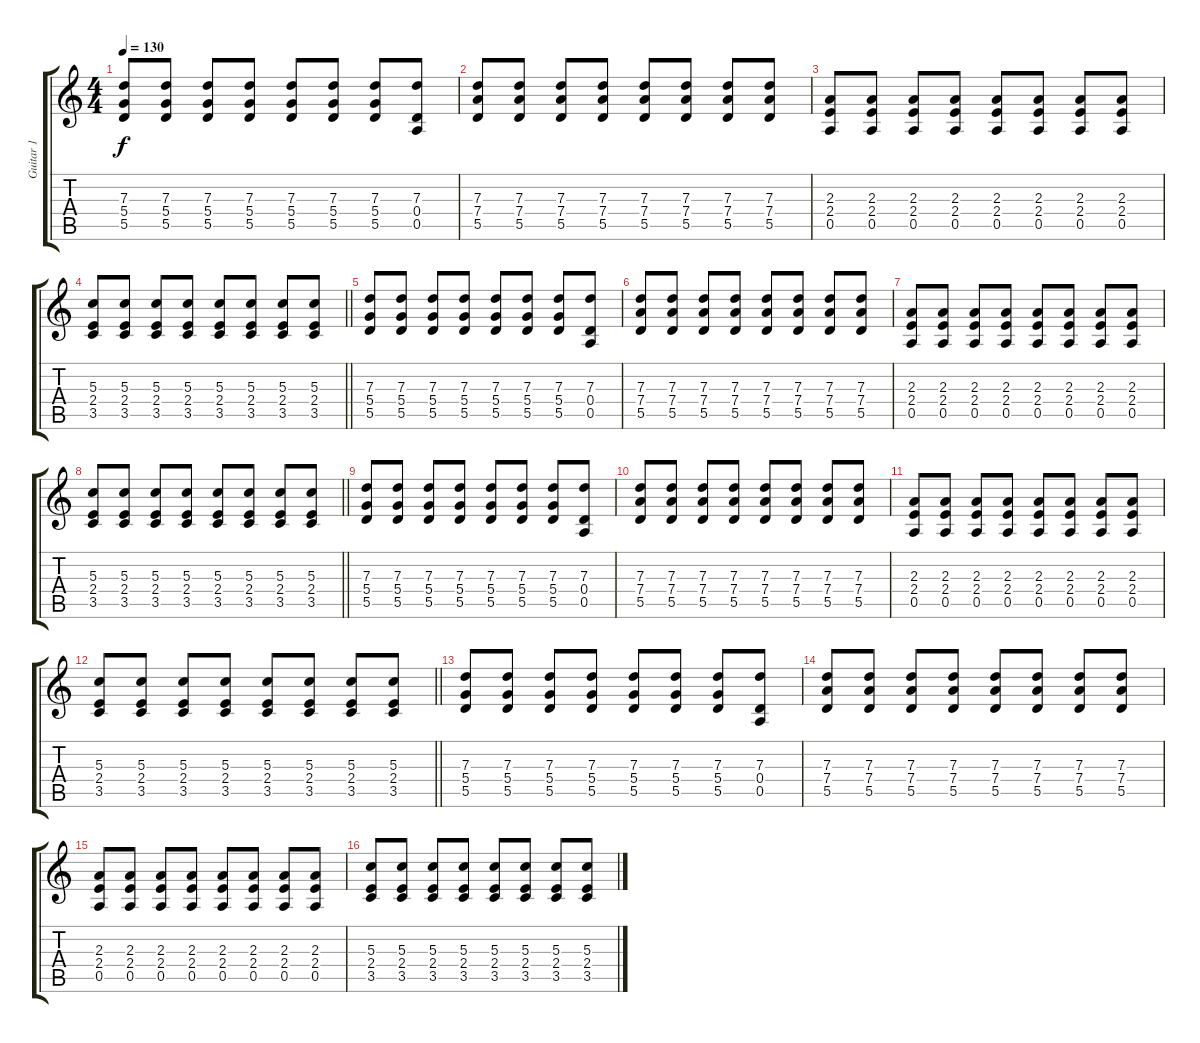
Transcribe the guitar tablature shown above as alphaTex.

\track ("Guitar 1" "Guitar 1") {instrument distortionguitar}
\staff {score tabs}
\tuning (E4 B3 G3 D3 A2 D2) {hide}
\ts (4 4)
\tempo 130
\clef g2
\ks c
(7.3 5.4 5.5).8{dy f} (7.3 5.4 5.5).8 (7.3 5.4 5.5).8 (7.3 5.4 5.5).8 (7.3 5.4 5.5).8 (7.3 5.4 5.5).8 (7.3 5.4 5.5).8 (7.3 0.4 0.5).8 |
(7.3 7.4 5.5).8 (7.3 7.4 5.5).8 (7.3 7.4 5.5).8 (7.3 7.4 5.5).8 (7.3 7.4 5.5).8 (7.3 7.4 5.5).8 (7.3 7.4 5.5).8 (7.3 7.4 5.5).8 |
(2.3 2.4 0.5).8 (2.3 2.4 0.5).8 (2.3 2.4 0.5).8 (2.3 2.4 0.5).8 (2.3 2.4 0.5).8 (2.3 2.4 0.5).8 (2.3 2.4 0.5).8 (2.3 2.4 0.5).8 |
\barLineRight lightlight
(5.3 2.4 3.5).8 (5.3 2.4 3.5).8 (5.3 2.4 3.5).8 (5.3 2.4 3.5).8 (5.3 2.4 3.5).8 (5.3 2.4 3.5).8 (5.3 2.4 3.5).8 (5.3 2.4 3.5).8 |
(7.3 5.4 5.5).8 (7.3 5.4 5.5).8 (7.3 5.4 5.5).8 (7.3 5.4 5.5).8 (7.3 5.4 5.5).8 (7.3 5.4 5.5).8 (7.3 5.4 5.5).8 (7.3 0.4 0.5).8 |
(7.3 7.4 5.5).8 (7.3 7.4 5.5).8 (7.3 7.4 5.5).8 (7.3 7.4 5.5).8 (7.3 7.4 5.5).8 (7.3 7.4 5.5).8 (7.3 7.4 5.5).8 (7.3 7.4 5.5).8 |
(2.3 2.4 0.5).8 (2.3 2.4 0.5).8 (2.3 2.4 0.5).8 (2.3 2.4 0.5).8 (2.3 2.4 0.5).8 (2.3 2.4 0.5).8 (2.3 2.4 0.5).8 (2.3 2.4 0.5).8 |
\barLineRight lightlight
(5.3 2.4 3.5).8 (5.3 2.4 3.5).8 (5.3 2.4 3.5).8 (5.3 2.4 3.5).8 (5.3 2.4 3.5).8 (5.3 2.4 3.5).8 (5.3 2.4 3.5).8 (5.3 2.4 3.5).8 |
(7.3 5.4 5.5).8 (7.3 5.4 5.5).8 (7.3 5.4 5.5).8 (7.3 5.4 5.5).8 (7.3 5.4 5.5).8 (7.3 5.4 5.5).8 (7.3 5.4 5.5).8 (7.3 0.4 0.5).8 |
(7.3 7.4 5.5).8 (7.3 7.4 5.5).8 (7.3 7.4 5.5).8 (7.3 7.4 5.5).8 (7.3 7.4 5.5).8 (7.3 7.4 5.5).8 (7.3 7.4 5.5).8 (7.3 7.4 5.5).8 |
(2.3 2.4 0.5).8 (2.3 2.4 0.5).8 (2.3 2.4 0.5).8 (2.3 2.4 0.5).8 (2.3 2.4 0.5).8 (2.3 2.4 0.5).8 (2.3 2.4 0.5).8 (2.3 2.4 0.5).8 |
\barLineRight lightlight
(5.3 2.4 3.5).8 (5.3 2.4 3.5).8 (5.3 2.4 3.5).8 (5.3 2.4 3.5).8 (5.3 2.4 3.5).8 (5.3 2.4 3.5).8 (5.3 2.4 3.5).8 (5.3 2.4 3.5).8 |
(7.3 5.4 5.5).8 (7.3 5.4 5.5).8 (7.3 5.4 5.5).8 (7.3 5.4 5.5).8 (7.3 5.4 5.5).8 (7.3 5.4 5.5).8 (7.3 5.4 5.5).8 (7.3 0.4 0.5).8 |
(7.3 7.4 5.5).8 (7.3 7.4 5.5).8 (7.3 7.4 5.5).8 (7.3 7.4 5.5).8 (7.3 7.4 5.5).8 (7.3 7.4 5.5).8 (7.3 7.4 5.5).8 (7.3 7.4 5.5).8 |
(2.3 2.4 0.5).8 (2.3 2.4 0.5).8 (2.3 2.4 0.5).8 (2.3 2.4 0.5).8 (2.3 2.4 0.5).8 (2.3 2.4 0.5).8 (2.3 2.4 0.5).8 (2.3 2.4 0.5).8 |
(5.3 2.4 3.5).8 (5.3 2.4 3.5).8 (5.3 2.4 3.5).8 (5.3 2.4 3.5).8 (5.3 2.4 3.5).8 (5.3 2.4 3.5).8 (5.3 2.4 3.5).8 (5.3 2.4 3.5).8
